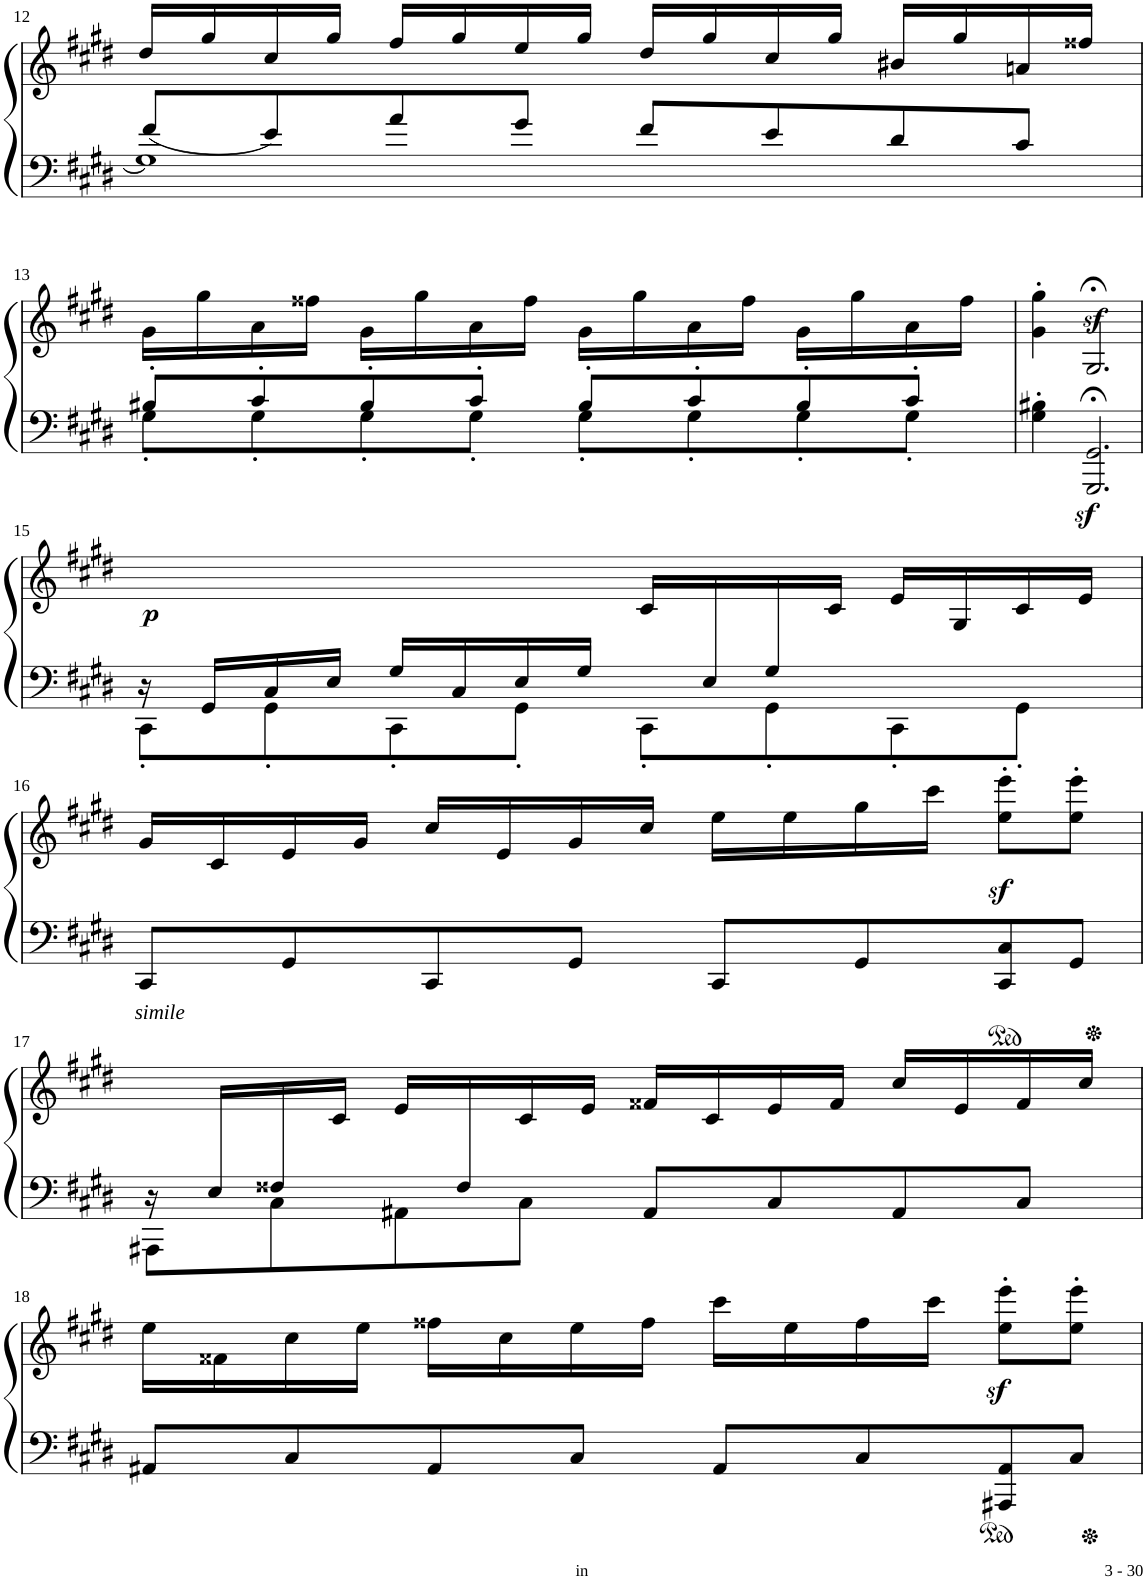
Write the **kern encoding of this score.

**kern	**kern	**dynam
*part1	*part1	*part1
*staff2	*staff1	*staff1/2
*I"Piano	*	*
*I'Pno	*	*
!!LO:PB:g=z
*clefF4	*clefG2	*
*k[f#c#g#d#]	*k[f#c#g#d#]	*
*M4/4	*M4/4	*
*met(c)	*met(c)	*
=12	=12	=12
*^	*	*
1G#]	8f#/L	16dd#/LL	.
.	.	16gg#/	.
.	8e/	16cc#/	.
.	.	16gg#/JJ	.
.	8a/	16ff#/LL	.
.	.	16gg#/	.
.	8g#/J	16ee/	.
.	.	16gg#/JJ	.
.	8f#/L	16dd#/LL	.
.	.	16gg#/	.
.	8e/	16cc#/	.
.	.	16gg#/JJ	.
.	8d#/	16b#X/LL	.
.	.	16gg#/	.
.	8c#/J	16an/	.
.	.	16ff##X/JJ	.
!!LO:LB:g=z
=13	=13	=13	=13
8B#X'/L	8G#'\L	16g#\LL	.
.	.	16gg#\	.
8c#'/	8G#'\	16a\	.
.	.	16ff##X\JJ	.
8B#'/	8G#'\	16g#\LL	.
.	.	16gg#\	.
8c#'/J	8G#'\J	16a\	.
.	.	16ff##\JJ	.
8B#'/L	8G#'\L	16g#\LL	.
.	.	16gg#\	.
8c#'/	8G#'\	16a\	.
.	.	16ff##\JJ	.
8B#'/	8G#'\	16g#\LL	.
.	.	16gg#\	.
8c#'/J	8G#'\J	16a\	.
.	.	16ff##\JJ	.
*v	*v	*	*
=14	=14	=14
4G#\' 4B#X\'	4g#\' 4gg#\'	.
2.GGG#/z<;< 2.GG#/z<;<	2.G#z>;</	.
!!LO:LB:g=z
=15	=15	=15
*^	*	*
!	!	!	!LO:DY:b
16ryy	8CC#'<\L	16r	p
16GG#/LL	.	4..ryy	.
16C#/	8GG#'<\	.	.
16E/JJ	.	.	.
16G#/LL	8CC#'<\	.	.
16C#/	.	.	.
16E/	8GG#'<\J	.	.
16G#/JJ	.	.	.
16ryy	8CC#'<\L	16c#/LL	.
16E/	.	8ryy	.
16G#/	8GG#'<\	.	.
4ryy	.	16c#/JJ	.
.	8CC#'<\	16e/LL	.
.	.	16G#/	.
.	8GG#'<\J	16c#/	.
16ryy	.	16e/JJ	.
*v	*v	*	*
!!LO:LB:g=z
=16	=16	=16
!	!	!LO:DY:b=2
8CC#'/L	16g#/LL	other-dynamics
.	16c#/	.
8GG#'/	16e/	.
.	16g#/JJ	.
8CC#'/	16cc#/LL	.
.	16e/	.
8GG#'/J	16g#/	.
.	16cc#/JJ	.
8CC#'/L	16ee\LL	.
.	16ee\	.
8GG#'/	16gg#\	.
.	16ccc#\JJ	.
8CC#/' 8C#/'	8ee\z<' 8eee\z<'L	.
8GG#'/J	8ee\' 8eee\'J	.
!!LO:LB:g=z
=17	=17	=17
*^	*	*
16ryy	8AAA#X'\L	16r	.
16E/LL	.	8ryy	.
16F##X/	8C#'\	.	.
8ryy	.	16c#/JJ	.
.	8AA#X'\	16e/LL	.
16F##/	.	16ryy	.
2ryy	8C#'\J	16c#/	.
.	.	16e/JJ	.
.	8AA#'/L	16f##X/LL	.
.	.	16c#/	.
.	8C#'/	16e/	.
.	.	16f##/JJ	.
.	8AA#'/	16cc#/LL	.
.	.	16e/	.
8ryy	8C#'/J	16f##/	.
.	.	16cc#/JJ	.
*v	*v	*	*
!!LO:LB:g=z
=18	=18	=18
8AA#X'/L	16ee\LL	.
.	16f##X\	.
8C#'/	16cc#\	.
.	16ee\JJ	.
8AA#'/	16ff##X\LL	.
.	16cc#\	.
8C#'/J	16ee\	.
.	16ff##\JJ	.
8AA#'/L	16ccc#\LL	.
.	16ee\	.
8C#'/	16ff##\	.
.	16ccc#\JJ	.
8AAA#X/' 8AA#/'	8ee\z<' 8eee\z<'L	.
8C#'/J	8ee\' 8eee\'J	.
=	=	=
*-	*-	*-
